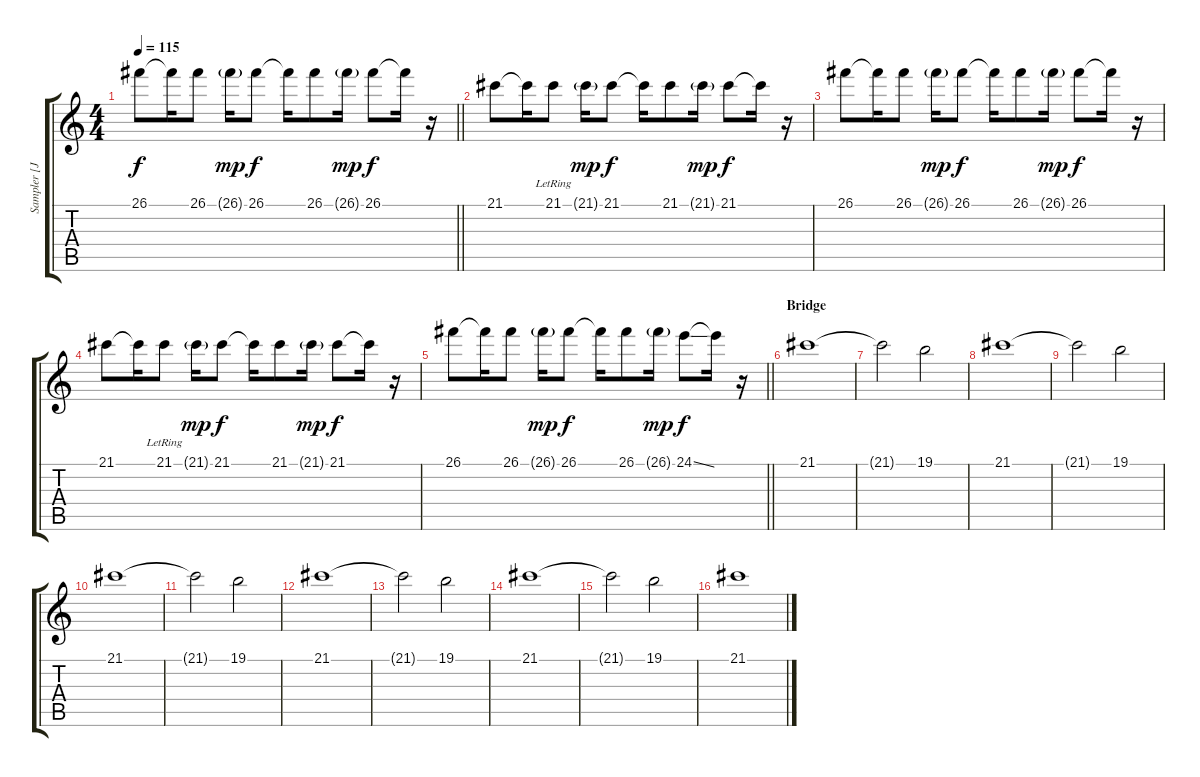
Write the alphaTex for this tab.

\track ("Sampler [Joe Hahn]" "Sampler [J") {instrument fx1rain}
\staff {score tabs}
\tuning (E4 B3 G3 D3 A2 E2) {hide}
\ts (4 4)
\tempo 115
\clef g2
\barLineRight lightlight
\ks c
26.1.8{dy f} 26.1{t}.16 26.1.8 26.1{g}.16{dy mp} 26.1.8{dy f} 26.1{t}.16 26.1.8 26.1{g}.16{dy mp} 26.1.8{dy f} 26.1{t}.16 r.16 |
21.1.8 21.1{t}.16 21.1{lr}.8 21.1{g}.16{dy mp} 21.1.8{dy f} 21.1{t}.16 21.1.8 21.1{g}.16{dy mp} 21.1.8{dy f} 21.1{t}.16 r.16 |
26.1.8 26.1{t}.16 26.1.8 26.1{g}.16{dy mp} 26.1.8{dy f} 26.1{t}.16 26.1.8 26.1{g}.16{dy mp} 26.1.8{dy f} 26.1{t}.16 r.16 |
21.1.8 21.1{t}.16 21.1{lr}.8 21.1{g}.16{dy mp} 21.1.8{dy f} 21.1{t}.16 21.1.8 21.1{g}.16{dy mp} 21.1.8{dy f} 21.1{t}.16 r.16 |
\barLineRight lightlight
26.1.8 26.1{t}.16 26.1.8 26.1{g}.16{dy mp} 26.1.8{dy f} 26.1{t}.16 26.1.8 26.1{g}.16{dy mp} 24.1{ss}.8{dy f} 24.1{t}.16 r.16 |
\section ("" "Bridge")
21.1.1{volume 9 instrument pad2warm} |
21.1{t}.2 19.1.2{volume 9 instrument pad2warm} |
21.1.1{volume 9 instrument pad2warm} |
21.1{t}.2 19.1.2{volume 9 instrument pad2warm} |
21.1.1{volume 9 instrument pad2warm} |
21.1{t}.2 19.1.2{volume 9 instrument pad2warm} |
21.1.1{volume 9 instrument pad2warm} |
21.1{t}.2 19.1.2{volume 9 instrument pad2warm} |
21.1.1{volume 9 instrument pad2warm} |
21.1{t}.2 19.1.2{volume 9 instrument pad2warm} |
21.1.1{volume 9 instrument pad2warm}
